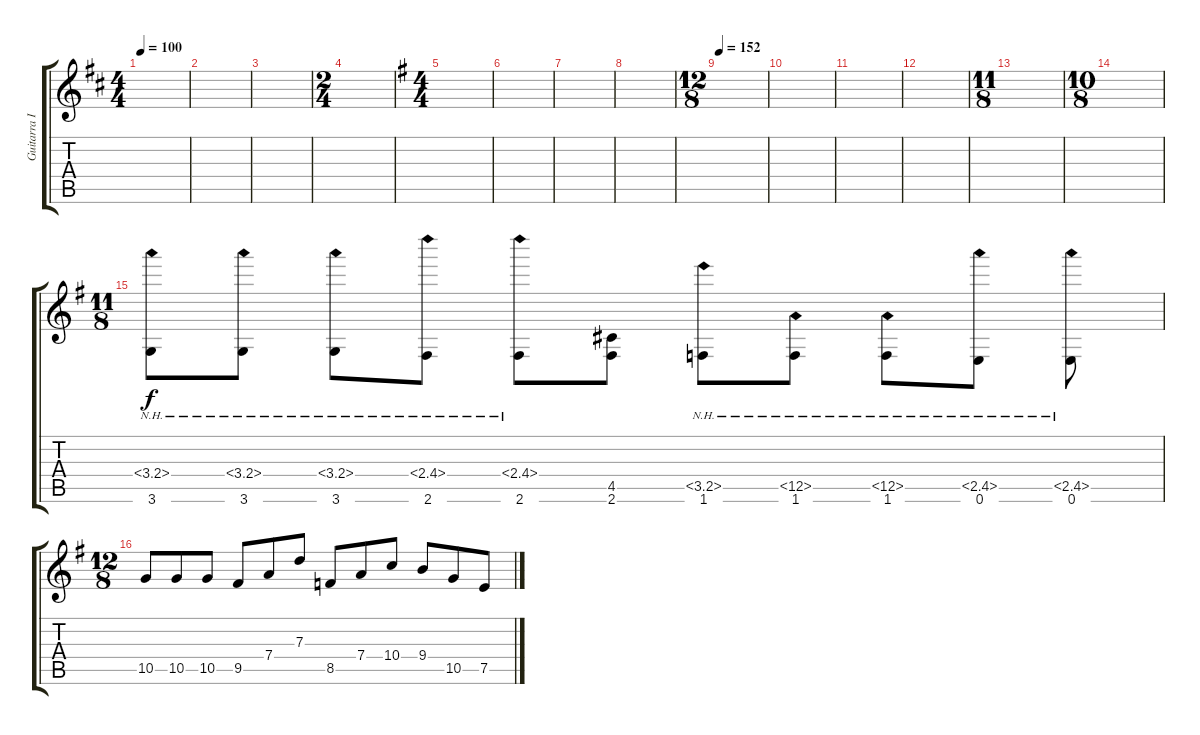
\track ("Guitarra I" "Guitarra I") {instrument distortionguitar}
\staff {score tabs}
\tuning (E4 B3 G3 D3 A2 E2) {hide}
\ts (4 4)
\tempo 100
\clef g2
\ks d
|
|
|
\ts (2 4)
|
\ts (4 4)
\ks g
|
|
|
|
\ts (12 8)
\tempo 152
|
|
|
|
\ts (11 8)
|
\ts (10 8)
|
\ts (11 8)
(3.4{nh} 3.6).8 (3.4{nh} 3.6).8 (3.4{nh} 3.6).8 (2.4{nh} 2.6).8 (2.4{nh} 2.6).8 (4.5 2.6).8 (3.5{nh} 1.6).8 (0.5{nh} 1.6).8 (0.5{nh} 1.6).8 (2.5{nh} 0.6).8 (2.5{nh} 0.6).8 |
\ts (12 8)
10.5.8 10.5.8 10.5.8 9.5.8 7.4.8 7.3.8 8.5.8 7.4.8 10.4.8 9.4.8 10.5.8 7.5.8
